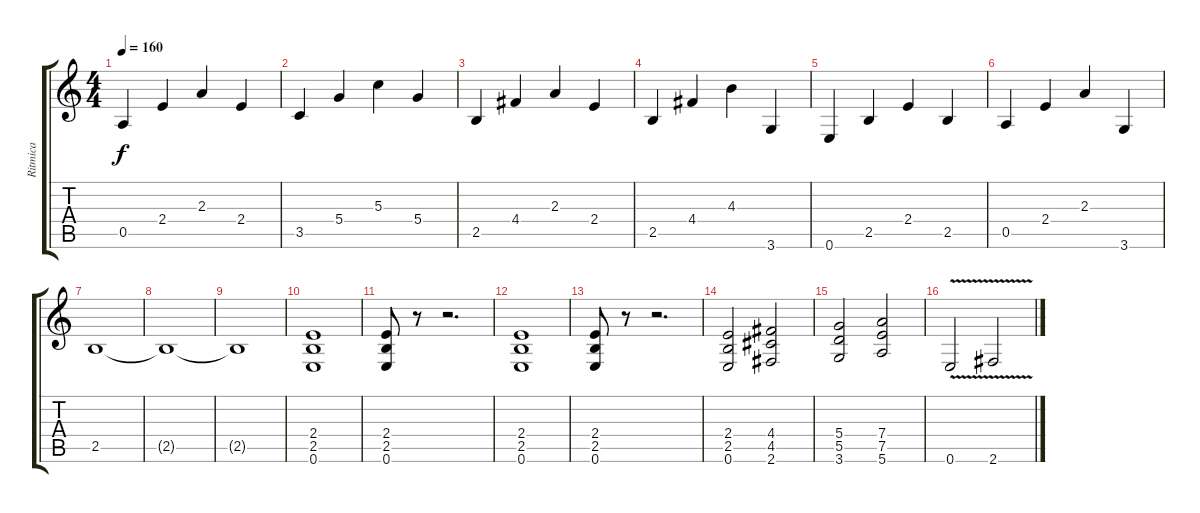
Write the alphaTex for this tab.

\track ("Ritmica" "Ritmica") {instrument overdrivenguitar}
\staff {score tabs}
\tuning (E4 B3 G3 D3 A2 E2) {hide}
\ts (4 4)
\tempo 160
\clef g2
\ks c
0.5.4{dy f} 2.4.4 2.3.4 2.4.4 |
3.5.4 5.4.4 5.3.4 5.4.4 |
2.5.4 4.4.4 2.3.4 2.4.4 |
2.5.4 4.4.4 4.3.4 3.6.4 |
0.6.4 2.5.4 2.4.4 2.5.4 |
0.5.4 2.4.4 2.3.4 3.6.4 |
2.5.1 |
2.5{t}.1 |
2.5{t}.1{instrument overdrivenguitar} |
(2.4 2.5 0.6).1 |
(2.4 2.5 0.6).8 r.8 r.2{d} |
(2.4 2.5 0.6).1 |
(2.4 2.5 0.6).8 r.8 r.2{d} |
(2.4 2.5 0.6).2 (4.4 4.5 2.6).2 |
(5.4 5.5 3.6).2 (7.4 7.5 5.6).2 |
0.6{v}.2 2.6{v}.2
